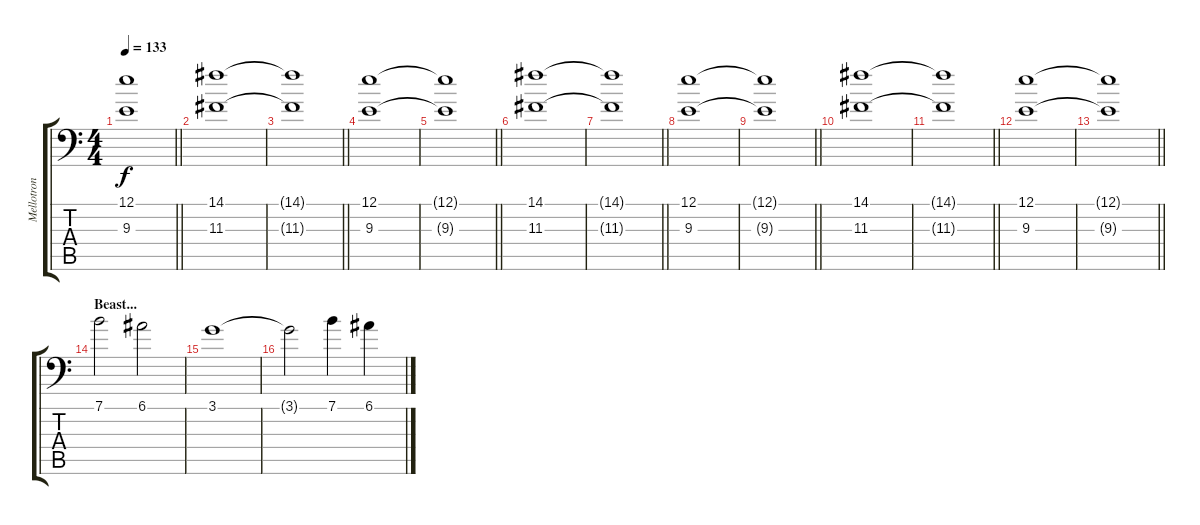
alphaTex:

\track ("Mellotron" "Mellotron") {instrument flute}
\staff {score tabs}
\tuning (E4 B3 G3 D3 A2 E1) {hide}
\ts (4 4)
\tempo 133
\clef f4
\barLineRight lightlight
\ks c
(12.1{t} 9.3{t}).1{dy f} |
\section ("" "")
(14.1 11.3).1 |
\barLineRight lightlight
(14.1{t} 11.3{t}).1 |
(12.1 9.3).1 |
\barLineRight lightlight
(12.1{t} 9.3{t}).1 |
\section ("" "")
(14.1 11.3).1 |
\barLineRight lightlight
(14.1{t} 11.3{t}).1 |
(12.1 9.3).1 |
\barLineRight lightlight
(12.1{t} 9.3{t}).1 |
\section ("" "")
(14.1 11.3).1 |
\barLineRight lightlight
(14.1{t} 11.3{t}).1 |
(12.1 9.3).1 |
\barLineRight lightlight
(12.1{t} 9.3{t}).1 |
\section ("" "Beast...")
7.1.2{volume 8 balance 16 instrument flute} 6.1.2 |
3.1.1 |
3.1{t}.2 7.1.4 6.1.4
